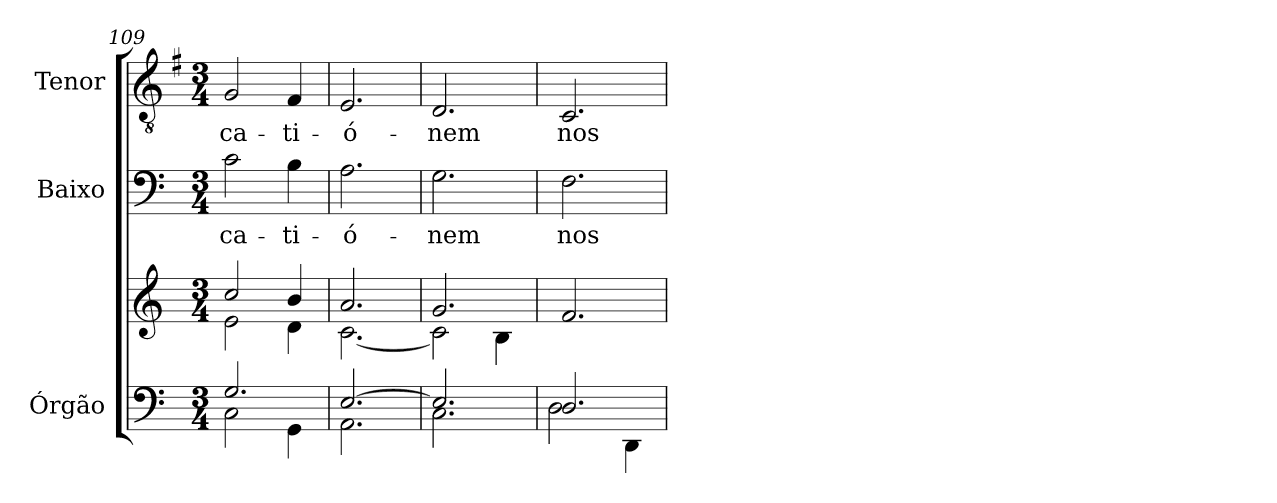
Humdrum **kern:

**kern	**kern	**kern	**text	**kern	**text
*part3	*part3	*part2	*part2	*part1	*part1
*staff4	*staff3	*staff2	*staff2	*staff1	*staff1
*I"Órgão	*	*I"Baixo	*	*I"Tenor	*
*I'Órg.	*	*	*	*I'Tr.	*
*clefF4	*clefG2	*clefF4	*	*clefGv2	*
*	*	*	*	*ITrd4c7	*
*k[]	*k[]	*k[]	*	*k[]	*
*C:	*C:	*C:	*	*C:	*
*M3/4	*M3/4	*M3/4	*	*M3/4	*
=109	=109	=109	=109	=109	=109
*^	*^	*	*	*	*
!	!	!	!	!	!LO:LY:b:color=#000000	!	!
!	!	!	!	!	!	!	!LO:LY:b:color=#000000
2.Gi/	2Ci\	2cci/	2ei\	2ci\	-ca-	2Ci/	-ca-
!	!	!	!	!	!LO:LY:b:color=#000000	!	!
!	!	!	!	!	!	!	!LO:LY:b:color=#000000
.	4GGi\	4bi/	4di\	4Bi\	-ti-	4BBi/	-ti-
=110	=110	=110	=110	=110	=110	=110	=110
!	!	!	!	!	!LO:LY:b:color=#000000	!	!
!	!	!	!	!	!	!	!LO:LY:b:color=#000000
[>2.Ei/	2.AAi\	2.ai/	[<2.ci\	2.Ai\	-ó-	2.AAi/	-ó-
=111	=111	=111	=111	=111	=111	=111	=111
!	!	!	!	!	!LO:LY:b:color=#000000	!	!
!	!	!	!	!	!	!	!LO:LY:b:color=#000000
2.Ei/]	2.Ci\	2.gi/	2ci\]	2.Gi\	-nem	2.GGi/	-nem
.	.	.	4Bi\	.	.	.	.
*	*	*v	*v	*	*	*	*
=112	=112	=112	=112	=112	=112	=112
*	*	*^	*	*	*	*
!	!	!	!	!	!LO:LY:b:color=#000000	!	!
*	*	*v	*v	*	*	*	*
*	*	*^	*	*	*	*
!	!	!	!	!	!	!	!LO:LY:b:color=#000000
*	*	*v	*v	*	*	*	*
2.Di/	2Di\	2.fi/	2.Fi\	nos-	2.FFi/	nos-
.	4DDi\	.	.	.	.	.
*v	*v	*	*	*	*	*
=	=	=	=	=	=
*-	*-	*-	*-	*-	*-
